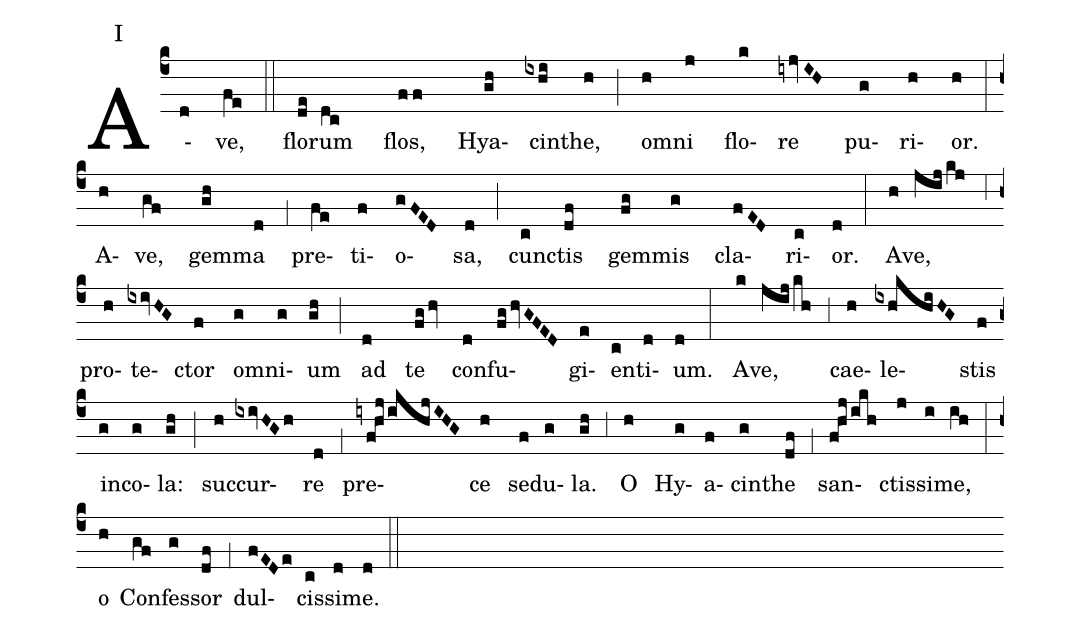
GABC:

annotation: I;
%%
(c4)A(d)ve,(fe) (::) flo(de)rum(dc) flos,(ff) Hya(gh)cin(ixhi)the,(h) (;)
om(h)ni(j) flo(k)re(iyjvIH) pu(g)ri(h)or.(h) (:)  (z)
A(h)ve,(gf) gem(gh)ma(d) (,1) pre(fe)ti(f)o(gFED)sa,(d) (;)
cun(c)ctis(df) gem(fg)mis(g) cla(fED)ri(c)or.(d) (:)
A(h)ve,(jijkj) (,6) (z) pro(h)te(ixivHG)ctor(f) om(g)ni(g)um(gh) (;)
ad(d) te(fghv) con(d)fu(fghvGFED)gi(e)en(c)ti(d)um.(d) (:)
A(k)ve,(jijkh) (,3) cae(h)le(ixhkhiHG)stis(f) in(g)co(g)la:(gh) (;)
suc(h)cur(ixivHGh)re(d) (,1) pre(iyfhjikhjIHG)ce(h) se(f)du(g)la.(gh) (,3)
O(h) Hy(g)a(f)cin(g)the(df) (,1) san(fhjikh)ctis(j)si(i)me,(ih) (:) (z)
o(h) Con(gf)fes(g)sor(df) (,1) dul(fEDe)cis(c)si(d)me.(d) (::)
